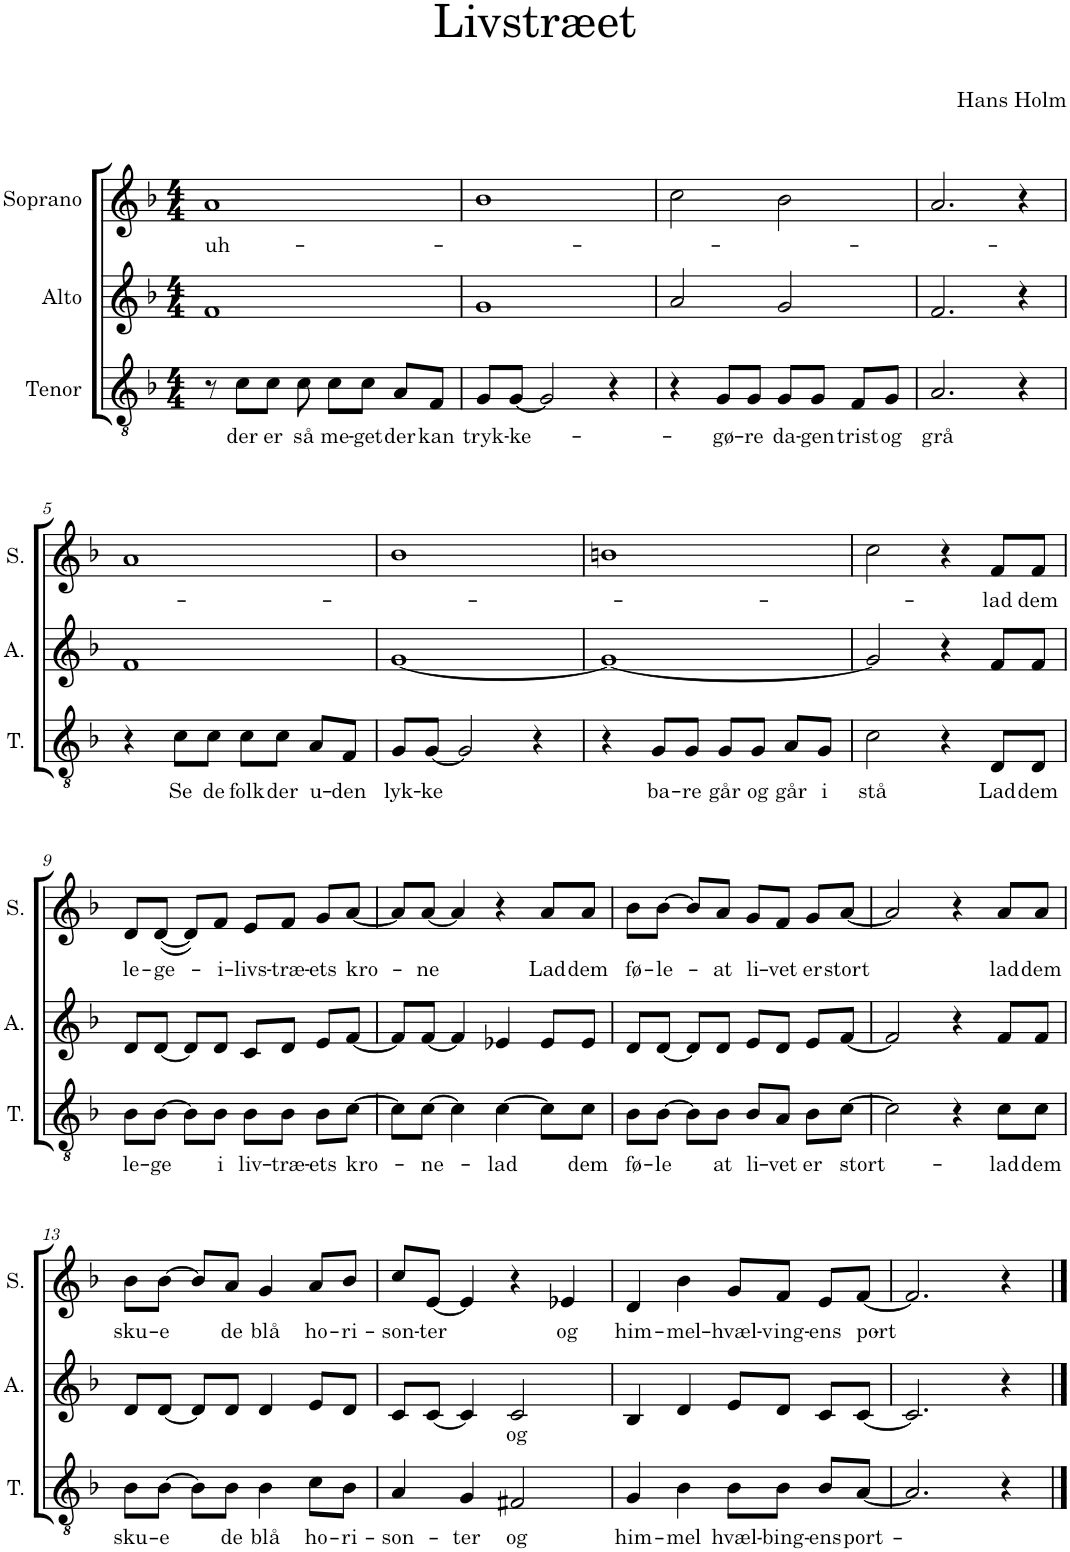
**kern	**text	**kern	**text	**kern	**text
*part3	*part3	*part2	*part2	*part1	*part1
*staff3	*staff3	*staff2	*staff2	*staff1	*staff1
*I"Tenor	*	*I"Alto	*	*I"Soprano	*
*I'T.	*	*I'A.	*	*I'S.	*
*clefGv2	*	*clefG2	*	*clefG2	*
*k[b-]	*	*k[b-]	*	*k[b-]	*
*M4/4	*	*M4/4	*	*M4/4	*
=1	=1	=1	=1	=1	=1
!	!	!	!	!	!LO:LY:b
8r	.	1f	.	1a	uh-
!	!LO:LY:b	!	!	!	!
8c\L	der	.	.	.	.
!	!LO:LY:b	!	!	!	!
8c\J	er	.	.	.	.
!	!LO:LY:b	!	!	!	!
8c\	så	.	.	.	.
!	!LO:LY:b	!	!	!	!
8c\L	me-	.	.	.	.
!	!LO:LY:b	!	!	!	!
8c\J	-get	.	.	.	.
!	!LO:LY:b	!	!	!	!
8A/L	der	.	.	.	.
!	!LO:LY:b	!	!	!	!
8F/J	kan	.	.	.	.
=2	=2	=2	=2	=2	=2
!	!LO:LY:b	!	!	!	!
8G/L	tryk-	1g	.	1b-	.
!	!LO:LY:b	!	!	!	!
[8G/J	-ke-	.	.	.	.
2G/]	.	.	.	.	.
4r	.	.	.	.	.
=3	=3	=3	=3	=3	=3
4r	.	2a/	.	2cc\	.
!	!LO:LY:b	!	!	!	!
8G/L	-gø-	.	.	.	.
!	!LO:LY:b	!	!	!	!
8G/J	-re	.	.	.	.
!	!LO:LY:b	!	!	!	!
8G/L	da-	2g/	.	2b-\	.
!	!LO:LY:b	!	!	!	!
8G/J	-gen	.	.	.	.
!	!LO:LY:b	!	!	!	!
8F/L	trist	.	.	.	.
!	!LO:LY:b	!	!	!	!
8G/J	og	.	.	.	.
=4	=4	=4	=4	=4	=4
!	!LO:LY:b	!	!	!	!
2.A/	grå	2.f/	.	2.a/	.
4r	.	4r	.	4r	.
!!LO:LB:g=z
=5	=5	=5	=5	=5	=5
4r	.	1f	.	1a	.
!	!LO:LY:b	!	!	!	!
8c\L	Se	.	.	.	.
!	!LO:LY:b	!	!	!	!
8c\J	de	.	.	.	.
!	!LO:LY:b	!	!	!	!
8c\L	folk	.	.	.	.
!	!LO:LY:b	!	!	!	!
8c\J	der	.	.	.	.
!	!LO:LY:b	!	!	!	!
8A/L	u-	.	.	.	.
!	!LO:LY:b	!	!	!	!
8F/J	-den	.	.	.	.
=6	=6	=6	=6	=6	=6
!	!LO:LY:b	!	!	!	!
8G/L	lyk-	[1g	.	1b-	.
!	!LO:LY:b	!	!	!	!
[8G/J	-ke	.	.	.	.
2G/]	.	.	.	.	.
4r	.	.	.	.	.
=7	=7	=7	=7	=7	=7
4r	.	1g_	.	1bn	.
!	!LO:LY:b	!	!	!	!
8G/L	ba-	.	.	.	.
!	!LO:LY:b	!	!	!	!
8G/J	-re	.	.	.	.
!	!LO:LY:b	!	!	!	!
8G/L	går	.	.	.	.
!	!LO:LY:b	!	!	!	!
8G/J	og	.	.	.	.
!	!LO:LY:b	!	!	!	!
8A/L	går	.	.	.	.
!	!LO:LY:b	!	!	!	!
8G/J	i	.	.	.	.
=8	=8	=8	=8	=8	=8
!	!LO:LY:b	!	!	!	!
2c\	stå	2g/]	.	2cc\	.
4r	.	4r	.	4r	.
!	!LO:LY:b	!	!	!	!LO:LY:b
8D/L	Lad	8f/L	.	8f/L	-lad
!	!LO:LY:b	!	!	!	!LO:LY:b
8D/J	dem	8f/J	.	8f/J	dem
!!LO:LB:g=z
=9	=9	=9	=9	=9	=9
!	!LO:LY:b	!	!	!	!LO:LY:b
8B-\L	le-	8d/L	.	8d/L	le-
!	!LO:LY:b	!	!	!	!LO:LY:b
[8B-\J	ge	[8d/J	.	([8d/J	-ge-
8B-\L]	.	8d/L]	.	8d/L])	.
!	!LO:LY:b	!	!	!	!LO:LY:b
8B-\J	i	8d/J	.	8f/J	-i-
!	!LO:LY:b	!	!	!	!LO:LY:b
8B-\L	liv-	8c/L	.	8e/L	-livs-
!	!LO:LY:b	!	!	!	!LO:LY:b
8B-\J	-træ-	8d/J	.	8f/J	-træ-
!	!LO:LY:b	!	!	!	!LO:LY:b
8B-\L	-ets	8e/L	.	8g/L	-ets
!	!LO:LY:b	!	!	!	!LO:LY:b
[8c\J	kro-	[8f/J	.	[8a/J	kro-
=10	=10	=10	=10	=10	=10
8c\L]	.	8f/L]	.	8a/L]	.
!	!LO:LY:b	!	!	!	!LO:LY:b
[8c\J	-ne-	[8f/J	.	[8a/J	-ne
4c\]	.	4f/]	.	4a/]	.
!	!LO:LY:b	!	!	!	!
[4c\	-lad	4e-X/	.	4r	.
!	!	!	!	!	!LO:LY:b
8c\L]	.	8e-/L	.	8a/L	Lad
!	!LO:LY:b	!	!	!	!LO:LY:b
8c\J	dem	8e-/J	.	8a/J	dem
=11	=11	=11	=11	=11	=11
!	!LO:LY:b	!	!	!	!LO:LY:b
8B-\L	fø-	8d/L	.	8b-\L	fø-
!	!LO:LY:b	!	!	!	!LO:LY:b
[8B-\J	-le	[8d/J	.	[8b-\J	-le-
8B-\L]	.	8d/L]	.	8b-/L]	.
!	!LO:LY:b	!	!	!	!LO:LY:b
8B-\J	at	8d/J	.	8a/J	-at
!	!LO:LY:b	!	!	!	!LO:LY:b
8B-/L	li-	8e/L	.	8g/L	li-
!	!LO:LY:b	!	!	!	!LO:LY:b
8A/J	-vet	8d/J	.	8f/J	-vet
!	!LO:LY:b	!	!	!	!LO:LY:b
8B-\L	er	8e/L	.	8g/L	er
!	!LO:LY:b	!	!	!	!LO:LY:b
[8c\J	stort-	[8f/J	.	[8a/J	stort
=12	=12	=12	=12	=12	=12
2c\]	.	2f/]	.	2a/]	.
4r	.	4r	.	4r	.
!	!LO:LY:b	!	!	!	!LO:LY:b
8c\L	-lad	8f/L	.	8a/L	lad
!	!LO:LY:b	!	!	!	!LO:LY:b
8c\J	dem	8f/J	.	8a/J	dem
!!LO:LB:g=z
=13	=13	=13	=13	=13	=13
!	!LO:LY:b	!	!	!	!LO:LY:b
8B-\L	sku-	8d/L	.	8b-\L	sku-
!	!LO:LY:b	!	!	!	!LO:LY:b
[8B-\J	-e	[8d/J	.	[8b-\J	-e
8B-\L]	.	8d/L]	.	8b-/L]	.
!	!LO:LY:b	!	!	!	!LO:LY:b
8B-\J	de	8d/J	.	8a/J	de
!	!LO:LY:b	!	!	!	!LO:LY:b
4B-\	blå	4d/	.	4g/	blå
!	!LO:LY:b	!	!	!	!LO:LY:b
8c\L	ho-	8e/L	.	8a/L	ho-
!	!LO:LY:b	!	!	!	!LO:LY:b
8B-\J	-ri-	8d/J	.	8b-/J	-ri-
=14	=14	=14	=14	=14	=14
!	!LO:LY:b	!	!	!	!LO:LY:b
4A/	-son-	8c/L	.	8cc/L	-son-
!	!	!	!	!	!LO:LY:b
.	.	[8c/J	.	[8e/J	-ter
!	!LO:LY:b	!	!	!	!
4G/	-ter	4c/]	.	4e/]	.
!	!LO:LY:b	!	!LO:LY:b	!	!
2F#X/	og	2c/	og	4r	.
!	!	!	!	!	!LO:LY:b
.	.	.	.	4e-X/	og
=15	=15	=15	=15	=15	=15
!	!LO:LY:b	!	!	!	!LO:LY:b
4G/	him-	4B-/	.	4d/	him-
!	!LO:LY:b	!	!	!	!LO:LY:b
4B-\	-mel	4d/	.	4b-\	-mel-
!	!LO:LY:b	!	!	!	!LO:LY:b
8B-\L	hvæl-	8e/L	.	8g/L	-hvæl-
!	!LO:LY:b	!	!	!	!LO:LY:b
8B-\J	-bing-	8d/J	.	8f/J	-ving-
!	!LO:LY:b	!	!	!	!LO:LY:b
8B-/L	-ens	8c/L	.	8e/L	-ens
!	!LO:LY:b	!	!	!	!LO:LY:b
[8A/J	port-	[8c/J	.	[8f/J	port-
=16	=16	=16	=16	=16	=16
2.A/]	.	2.c/]	.	2.f/]	.
4r	.	4r	.	4r	.
==	==	==	==	==	==
*-	*-	*-	*-	*-	*-
